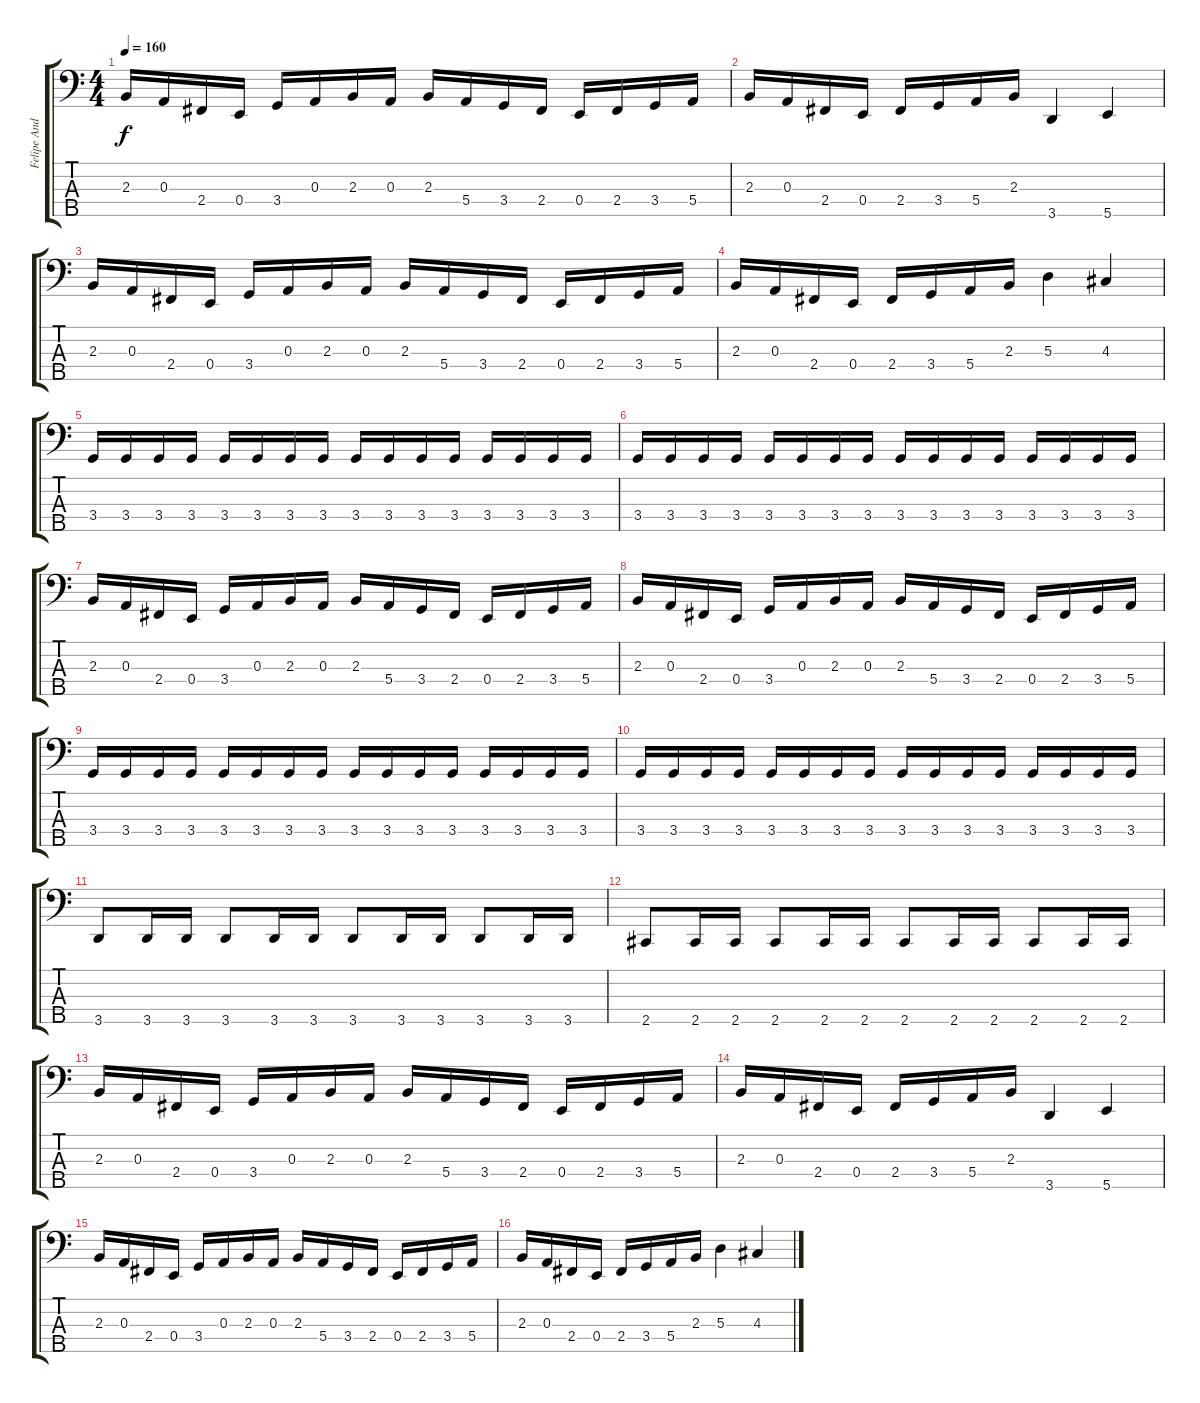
\track ("Felipe Andreoli" "Felipe And") {instrument electricbassfinger}
\staff {score tabs}
\tuning (G2 D2 A1 E1 B0) {hide}
\ts (4 4)
\tempo 160
\clef f4
\ks c
2.3.16{dy f} 0.3.16 2.4.16 0.4.16 3.4.16 0.3.16 2.3.16 0.3.16 2.3.16 5.4.16 3.4.16 2.4.16 0.4.16 2.4.16 3.4.16 5.4.16 |
2.3.16 0.3.16 2.4.16 0.4.16 2.4.16 3.4.16 5.4.16 2.3.16 3.5.4 5.5.4 |
2.3.16 0.3.16 2.4.16 0.4.16 3.4.16 0.3.16 2.3.16 0.3.16 2.3.16 5.4.16 3.4.16 2.4.16 0.4.16 2.4.16 3.4.16 5.4.16 |
2.3.16 0.3.16 2.4.16 0.4.16 2.4.16 3.4.16 5.4.16 2.3.16 5.3.4 4.3.4 |
3.4.16 3.4.16 3.4.16 3.4.16 3.4.16 3.4.16 3.4.16 3.4.16 3.4.16 3.4.16 3.4.16 3.4.16 3.4.16 3.4.16 3.4.16 3.4.16 |
3.4.16 3.4.16 3.4.16 3.4.16 3.4.16 3.4.16 3.4.16 3.4.16 3.4.16 3.4.16 3.4.16 3.4.16 3.4.16 3.4.16 3.4.16 3.4.16 |
2.3.16 0.3.16 2.4.16 0.4.16 3.4.16 0.3.16 2.3.16 0.3.16 2.3.16 5.4.16 3.4.16 2.4.16 0.4.16 2.4.16 3.4.16 5.4.16 |
2.3.16 0.3.16 2.4.16 0.4.16 3.4.16 0.3.16 2.3.16 0.3.16 2.3.16 5.4.16 3.4.16 2.4.16 0.4.16 2.4.16 3.4.16 5.4.16 |
3.4.16 3.4.16 3.4.16 3.4.16 3.4.16 3.4.16 3.4.16 3.4.16 3.4.16 3.4.16 3.4.16 3.4.16 3.4.16 3.4.16 3.4.16 3.4.16 |
3.4.16 3.4.16 3.4.16 3.4.16 3.4.16 3.4.16 3.4.16 3.4.16 3.4.16 3.4.16 3.4.16 3.4.16 3.4.16 3.4.16 3.4.16 3.4.16 |
3.5.8 3.5.16 3.5.16 3.5.8 3.5.16 3.5.16 3.5.8 3.5.16 3.5.16 3.5.8 3.5.16 3.5.16 |
2.5.8 2.5.16 2.5.16 2.5.8 2.5.16 2.5.16 2.5.8 2.5.16 2.5.16 2.5.8 2.5.16 2.5.16 |
2.3.16 0.3.16 2.4.16 0.4.16 3.4.16 0.3.16 2.3.16 0.3.16 2.3.16 5.4.16 3.4.16 2.4.16 0.4.16 2.4.16 3.4.16 5.4.16 |
2.3.16 0.3.16 2.4.16 0.4.16 2.4.16 3.4.16 5.4.16 2.3.16 3.5.4 5.5.4 |
2.3.16 0.3.16 2.4.16 0.4.16 3.4.16 0.3.16 2.3.16 0.3.16 2.3.16 5.4.16 3.4.16 2.4.16 0.4.16 2.4.16 3.4.16 5.4.16 |
2.3.16 0.3.16 2.4.16 0.4.16 2.4.16 3.4.16 5.4.16 2.3.16 5.3.4 4.3.4
